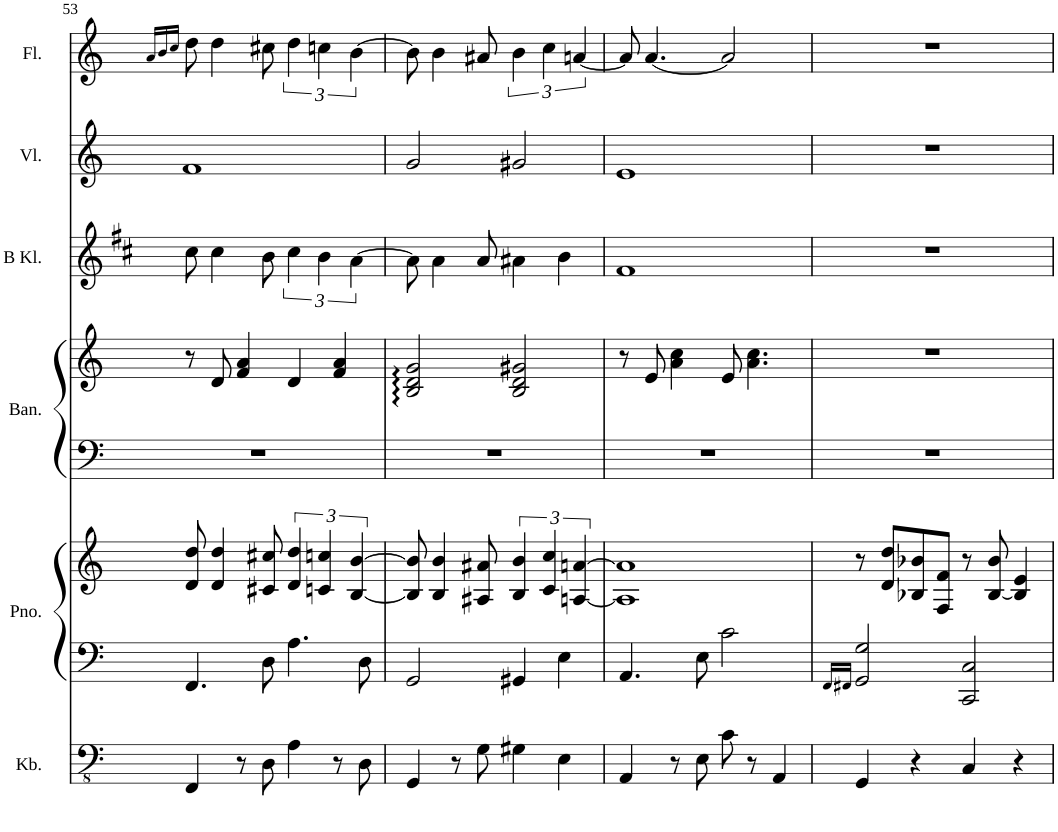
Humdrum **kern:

**kern	**kern	**kern	**kern	**kern	**kern	**kern	**kern
*part6	*part5	*part5	*part4	*part4	*part3	*part2	*part1
*staff8	*staff7	*staff6	*staff5	*staff4	*staff3	*staff2	*staff1
*I"Kontrabass	*I"Piano	*	*I"Bandoneon	*	*I"B Klarinette	*I"Violine	*I"Flöte
*I'Kb.	*I'Pno.	*	*I'Ban.	*	*I'B Kl.	*I'Vl.	*I'Fl.
!!LO:PB:g=z
*clefFv4	*clefF4	*clefG2	*clefF4	*clefG2	*clefG2	*clefG2	*clefG2
*Trd7c12	*	*	*	*	*Trd1c2	*	*
*k[]	*k[]	*k[]	*k[]	*k[]	*k[f#c#]	*k[]	*k[]
*M4/4	*M4/4	*M4/4	*M4/4	*M4/4	*M4/4	*M4/4	*M4/4
*met(c)	*met(c)	*met(c)	*met(c)	*met(c)	*met(c)	*met(c)	*met(c)
=53	=53	=53	=53	=53	=53	=53	=53
.	.	.	.	.	.	.	16qa/LL
.	.	.	.	.	.	.	16qb/
.	.	.	.	.	.	.	16qcc/JJ
4FFF/	4.FF/	8d/ 8dd/	1r	8r	8cc#\	1f	8dd\
.	.	4d/ 4dd/	.	8d/	4cc#\	.	4dd\
8r	.	.	.	4f/ 4a/	.	.	.
8DD\	8D\	8c#X/ 8cc#X/	.	.	8b\	.	8cc#X\
4AA\	4.A\	6d/ 6dd/	.	4d/	6cc#\	.	6dd\
.	.	6cn/ 6ccn/	.	.	6b\	.	6ccn\
8r	.	.	.	4f/ 4a/	.	.	.
.	.	[6B/ [6b/	.	.	[6a\	.	[6b\
8DD\	8D\	.	.	.	.	.	.
=54	=54	=54	=54	=54	=54	=54	=54
4GGG/	2GG/	8B/] 8b/]	1r	2B/ 2d/ 2g/	8a\]	2g/	8b\]
.	.	4B/ 4b/	.	.	4a\	.	4b\
8r	.	.	.	.	.	.	.
8GG\	.	8A#X/ 8a#X/	.	.	8a/	.	8a#X/
4GG#X\	4GG#X/	6B/ 6b/	.	2B/ 2d/ 2g#X/	4a#X\	2g#X/	6b\
.	.	6c/ 6cc/	.	.	.	.	6cc\
4EE\	4E\	.	.	.	4b\	.	.
.	.	[6An/ [6an/	.	.	.	.	[6an/
=55	=55	=55	=55	=55	=55	=55	=55
4AAA/	4.AA/	1A] 1a]	1r	8r	1f#	1e	8a/]
.	.	.	.	8e/	.	.	[4.a/
8r	.	.	.	4a\ 4cc\	.	.	.
8EE\	8E\	.	.	.	.	.	.
8C\	2c\	.	.	8e/	.	.	2a/]
8r	.	.	.	4.a\ 4.cc\	.	.	.
4AAA/	.	.	.	.	.	.	.
=56	=56	=56	=56	=56	=56	=56	=56
.	16qFF/LL	.	.	.	.	.	.
.	16qFF#X/JJ	.	.	.	.	.	.
4GGG/	2GG/ 2G/	8r	1r	1r	1r	1r	1r
.	.	8d/ 8dd/L	.	.	.	.	.
4r	.	8B-X/ 8b-X/	.	.	.	.	.
.	.	8F/ 8f/J	.	.	.	.	.
4CC/	2CC/ 2C/	8r	.	.	.	.	.
.	.	[8B-/ 8b-/	.	.	.	.	.
4r	.	4B-/] 4e/	.	.	.	.	.
=	=	=	=	=	=	=	=
*-	*-	*-	*-	*-	*-	*-	*-
